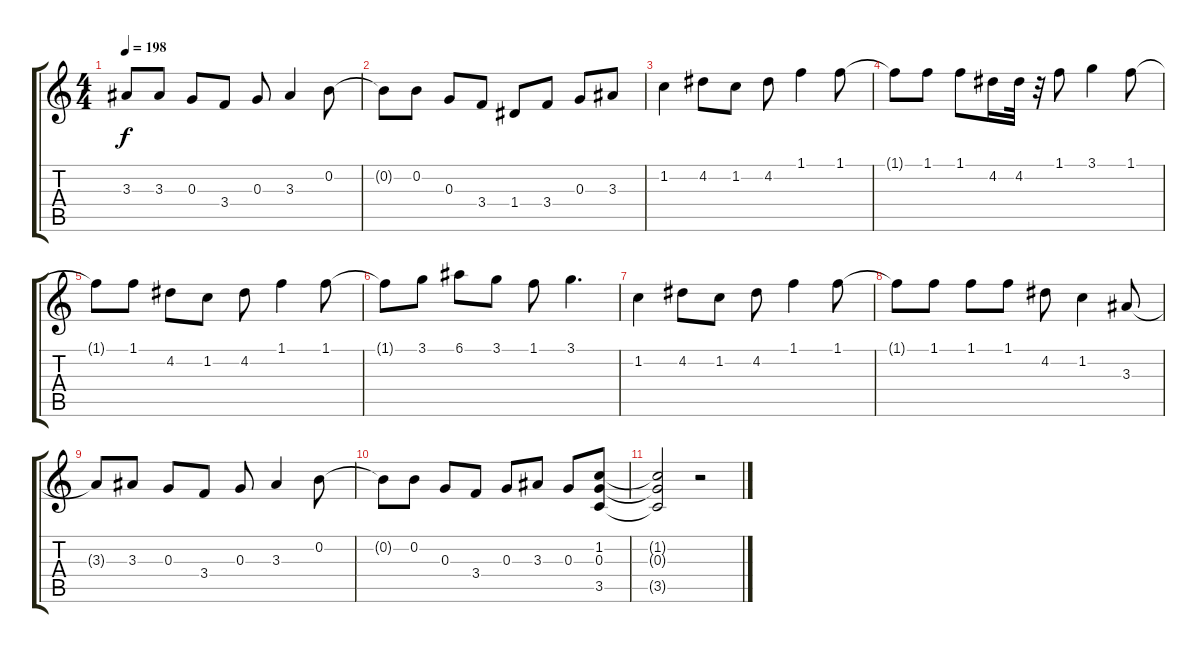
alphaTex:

\track "" {instrument overdrivenguitar}
\staff {score tabs}
\tuning (E4 B3 G3 D3 A2 E2) {hide}
\ts (4 4)
\tempo 198
\clef g2
\ks c
3.3{t}.8{dy f} 3.3.8 0.3.8 3.4.8 0.3.8 3.3.4 0.2.8 |
0.2{t}.8 0.2.8 0.3.8 3.4.8 1.4.8 3.4.8 0.3.8 3.3.8 |
1.2.4 4.2.8 1.2.8 4.2.8 1.1.4 1.1.8 |
1.1{t}.8 1.1.8 1.1.8 4.2.16 4.2.32 r.32 1.1.8 3.1.4 1.1.8 |
1.1{t}.8 1.1.8 4.2.8 1.2.8 4.2.8 1.1.4 1.1.8 |
1.1{t}.8 3.1.8 6.1.8 3.1.8 1.1.8 3.1.4{d} |
1.2.4 4.2.8 1.2.8 4.2.8 1.1.4 1.1.8 |
1.1{t}.8 1.1.8 1.1.8 1.1.8 4.2.8 1.2.4 3.3.8 |
3.3{t}.8 3.3.8 0.3.8 3.4.8 0.3.8 3.3.4 0.2.8 |
0.2{t}.8 0.2.8 0.3.8 3.4.8 0.3.8 3.3.8 0.3.8 (1.2 0.3 3.5).8 |
(1.2{t} 0.3{t} 3.5{t}).2 r.2
